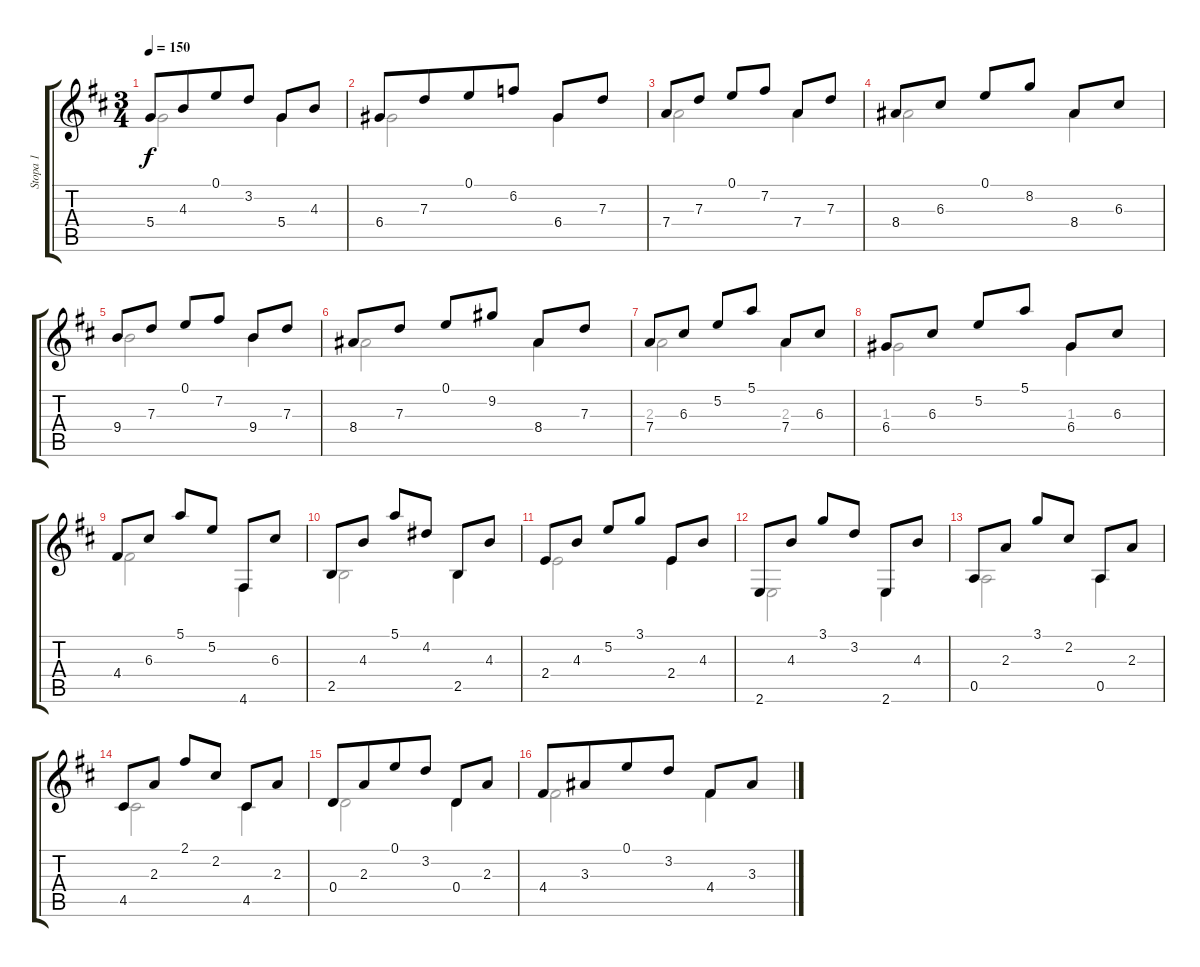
\track ("Stopa 1" "Stopa 1") {instrument acousticguitarnylon}
\staff {score tabs}
\tuning (E4 B3 G3 D3 A2 D2) {hide}
\voice
\ts (3 4)
\tempo 150
\clef g2
\ks d
5.4.8{dy f} 4.3.8{beam merge} 0.1.8 3.2.8 5.4.8 4.3.8 |
6.4.8 7.3.8{beam merge} 0.1.8 6.2.8 6.4.8 7.3.8 |
7.4.8 7.3.8 0.1.8 7.2.8 7.4.8 7.3.8 |
8.4.8 6.3.8 0.1.8 8.2.8 8.4.8 6.3.8 |
9.4.8 7.3.8 0.1.8 7.2.8 9.4.8 7.3.8 |
8.4.8 7.3.8 0.1.8 9.2.8 8.4.8 7.3.8 |
7.4.8 6.3.8 5.2.8 5.1.8 7.4.8 6.3.8 |
6.4.8 6.3.8 5.2.8 5.1.8 6.4.8 6.3.8 |
4.4.8 6.3.8 5.1.8 5.2.8 4.6.8 6.3.8 |
2.5.8 4.3.8 5.1.8 4.2.8 2.5.8 4.3.8 |
2.4.8 4.3.8 5.2.8 3.1.8 2.4.8 4.3.8 |
2.6.8 4.3.8 3.1.8 3.2.8 2.6.8 4.3.8 |
0.5.8 2.3.8 3.1.8 2.2.8 0.5.8 2.3.8 |
4.5.8 2.3.8 2.1.8 2.2.8 4.5.8 2.3.8 |
0.4.8 2.3.8{beam merge} 0.1.8 3.2.8 0.4.8 2.3.8 |
4.4.8 3.3.8{beam merge} 0.1.8 3.2.8 4.4.8 3.3.8
\voice
\clef g2
\ottava regular
\simile none
\ks d
5.4.2{dy f} 5.4.4 |
6.4.2 6.4.4 |
7.4.2 7.4.4 |
8.4.2 8.4.4 |
9.4.2 9.4.4 |
8.4.2 8.4.4 |
2.3.2 2.3.4 |
1.3.2 1.3.4 |
4.4.2 4.6.4 |
2.5.2 2.5.4 |
2.4.2 2.4.4 |
2.6.2 2.6.4 |
0.5.2 0.5.4 |
4.5.2 4.5.4 |
0.4.2 0.4.4 |
4.4.2 4.4.4
